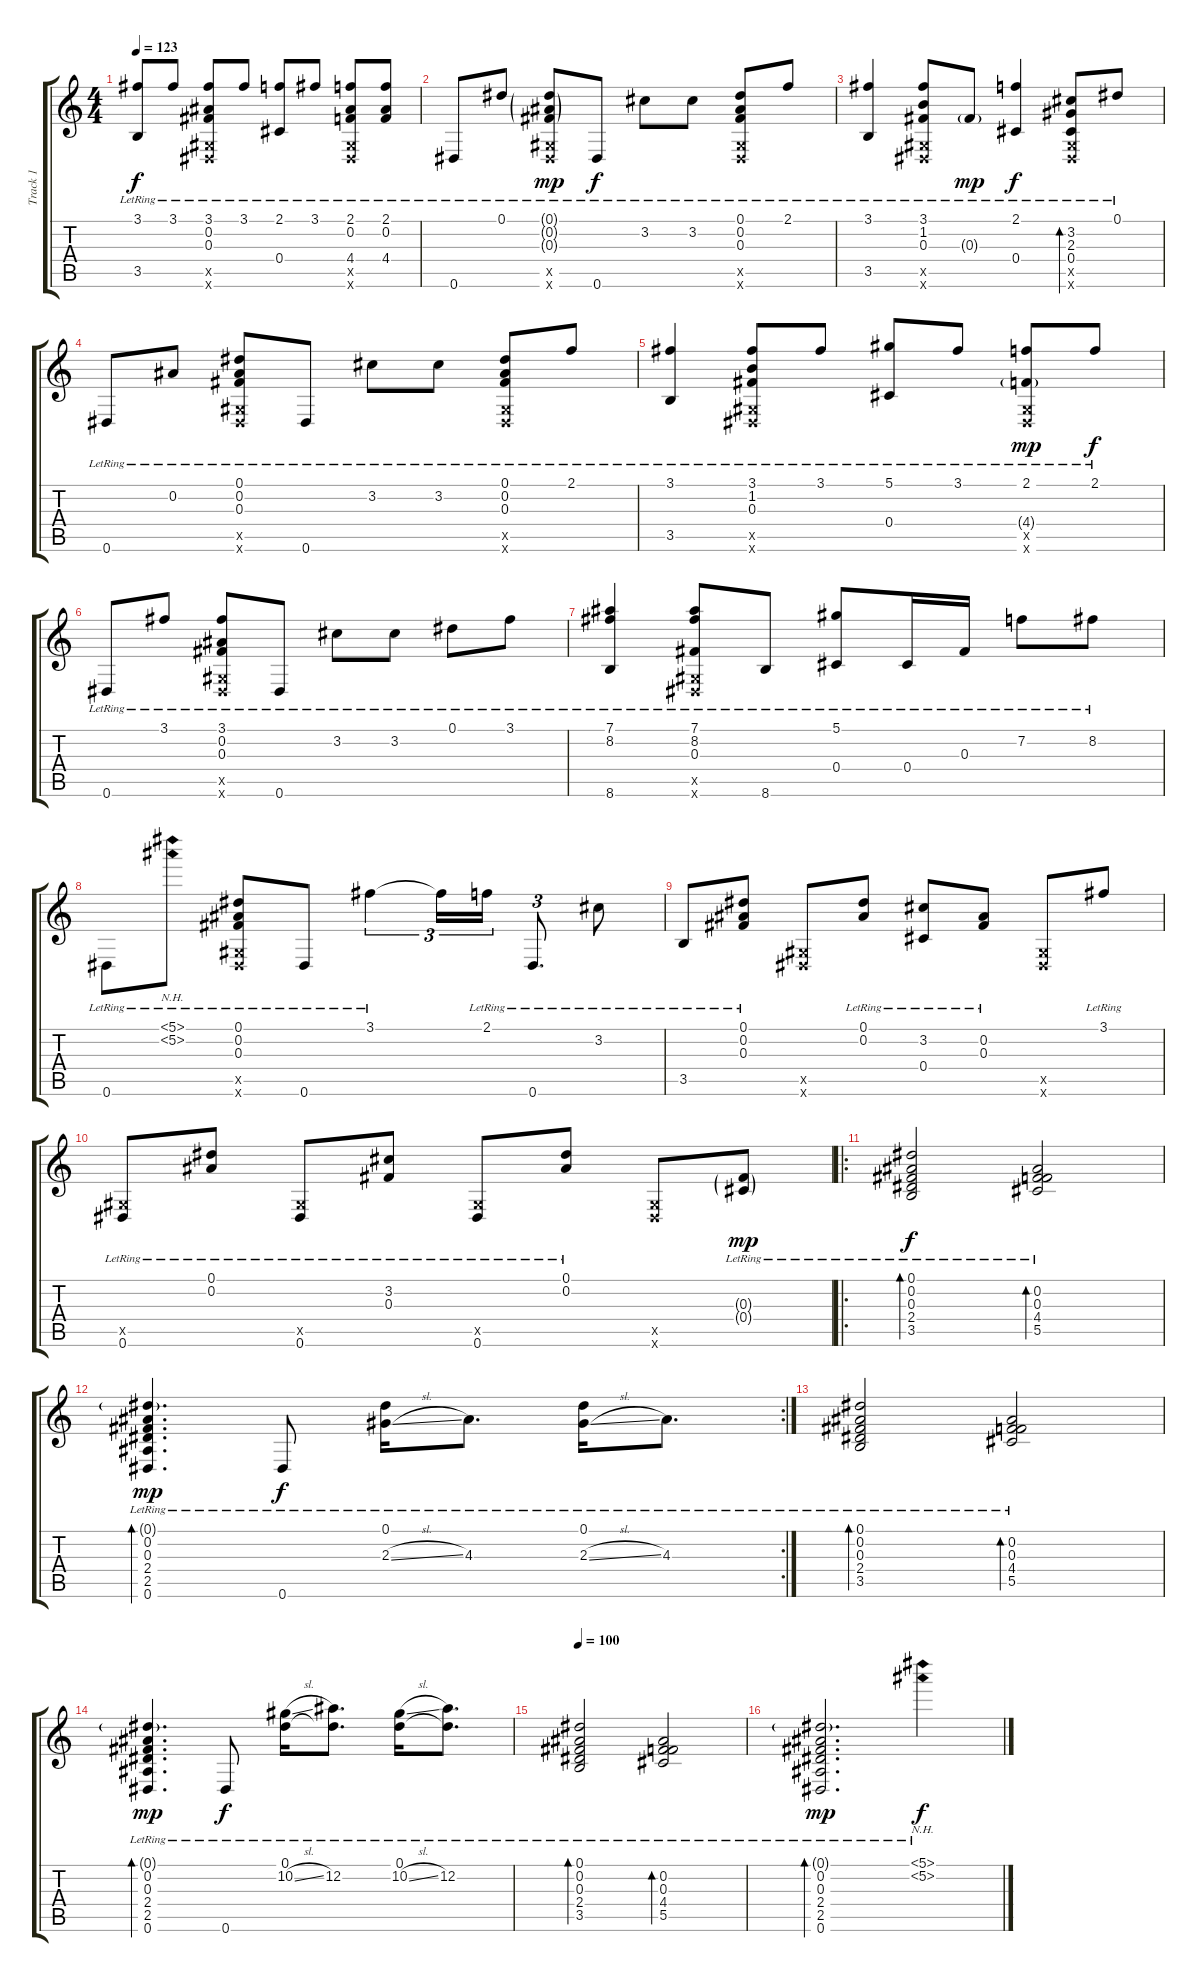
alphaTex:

\track ("Track 1" "Track 1") {instrument acousticguitarsteel}
\staff {score tabs}
\tuning (Eb4 Bb3 Gb3 Db3 Ab2 Eb2) {hide}
\ts (4 4)
\tempo 123
\clef g2
\ks c
(3.1{lr} 3.5{lr}).8{dy f} 3.1{lr}.8 (3.1{lr} 0.2{lr} 0.3{lr} 0.5{x} 0.6{x}).8 3.1{lr}.8 (2.1{lr} 0.4{lr}).8 3.1{lr}.8 (2.1{lr} 0.2{lr} 4.4{lr} 0.5{x} 0.6{x}).8 (2.1{lr} 0.2{lr} 4.4{lr}).8 |
0.6{lr}.8 0.1{lr}.8 (0.1{g lr} 0.2{g lr} 0.3{g lr} 0.5{x} 0.6{x}).8{dy mp} 0.6{lr}.8{dy f} 3.2{lr}.8 3.2{lr}.8 (0.1{lr} 0.2{lr} 0.3{lr} 0.5{x} 0.6{x}).8 2.1{lr}.8 |
(3.1{lr} 3.5{lr}).4 (3.1{lr} 1.2{lr} 0.3{lr} 0.5{x} 0.6{x}).8 0.3{g lr}.8{dy mp} (2.1{lr} 0.4{lr}).4{dy f} (3.2{lr} 2.3{lr} 0.4{lr} 0.5{x} 0.6{x}).8{bd 240} 0.1{lr}.8 |
0.6{lr}.8 0.2{lr}.8 (0.1{lr} 0.2{lr} 0.3{lr} 0.5{x} 0.6{x}).8 0.6{lr}.8 3.2{lr}.8 3.2{lr}.8 (0.1{lr} 0.2{lr} 0.3{lr} 0.5{x} 0.6{x}).8 2.1{lr}.8 |
(3.1{lr} 3.5{lr}).4 (3.1{lr} 1.2{lr} 0.3{lr} 0.5{x} 0.6{x}).8 3.1{lr}.8 (5.1{lr} 0.4{lr}).8 3.1{lr}.8 (2.1{lr} 4.4{g lr} 0.5{x} 0.6{x}).8{dy mp} 2.1{lr}.8{dy f} |
0.6{lr}.8 3.1{lr}.8 (3.1{lr} 0.2{lr} 0.3{lr} 0.5{x} 0.6{x}).8 0.6{lr}.8 3.2{lr}.8 3.2{lr}.8 0.1{lr}.8 3.1{lr}.8 |
(7.1{lr} 8.2{lr} 8.6{lr}).4 (7.1{lr} 8.2{lr} 0.3{lr} 0.5{x} 0.6{x}).8 8.6{lr}.8 (5.1{lr} 0.4{lr}).8 0.4{lr}.16 0.3{lr}.16 7.2{lr}.8 8.2{lr}.8 |
0.6{lr}.8 (5.1{nh lr} 5.2{nh lr}).8 (0.1{lr} 0.2{lr} 0.3{lr} 0.5{x} 0.6{x}).8 0.6{lr}.8 3.1{lr}.4{tu (3 2)} 3.1{t}.16{tu (3 2)} 2.1{lr}.16{tu (3 2)} 0.6{lr}.8{d tu (3 2)} 3.2{lr}.8 |
3.5{lr}.8 (0.1{lr} 0.2{lr} 0.3{lr}).8 (0.5{x} 0.6{x}).8 (0.1{lr} 0.2{lr}).8 (3.2{lr} 0.4{lr}).8 (0.2{lr} 0.3{lr}).8 (0.5{x} 0.6{x}).8 3.1{lr}.8 |
(0.5{x} 0.6{lr}).8 (0.1{lr} 0.2{lr}).8 (0.5{x} 0.6{lr}).8 (3.2{lr} 0.3{lr}).8 (0.5{x} 0.6{lr}).8 (0.1{lr} 0.2{lr}).8 (0.5{x} 0.6{x}).8 (0.3{g lr} 0.4{g lr}).8{dy mp} |
\ro
(0.1{lr} 0.2{lr} 0.3{lr} 2.4{lr} 3.5{lr}).2{bd 240 dy f} (0.2{lr} 0.3{lr} 4.4{lr} 5.5{lr}).2{bd 240} |
\rc 2
(0.1{g lr} 0.2{lr} 0.3{lr} 2.4{lr} 2.5{lr} 0.6{lr}).4{d bd 240 dy mp} 0.6{lr}.8{dy f} (0.1{lr} 2.3{sl lr}).16 4.3{lr}.8{d} (0.1{lr} 2.3{sl lr}).16 4.3{lr}.8{d} |
(0.1{lr} 0.2{lr} 0.3{lr} 2.4{lr} 3.5{lr}).2{bd 240} (0.2{lr} 0.3{lr} 4.4{lr} 5.5{lr}).2{bd 240} |
(0.1{g lr} 0.2{lr} 0.3{lr} 2.4{lr} 2.5{lr} 0.6{lr}).4{d bd 240 dy mp} 0.6{lr}.8{dy f} (0.1{lr} 10.2{sl lr}).16 (0.1{t} 12.2{lr}).8{d} (0.1{lr} 10.2{sl lr}).16 (0.1{t} 12.2{lr}).8{d} |
\tempo 100
(0.1{lr} 0.2{lr} 0.3{lr} 2.4{lr} 3.5{lr}).2{bd 240} (0.2{lr} 0.3{lr} 4.4{lr} 5.5{lr}).2{bd 240} |
(0.1{g lr} 0.2{lr} 0.3{lr} 2.4{lr} 2.5{lr} 0.6{lr}).2{d bd 240 dy mp} (5.1{nh lr} 5.2{nh lr}).4{dy f}
